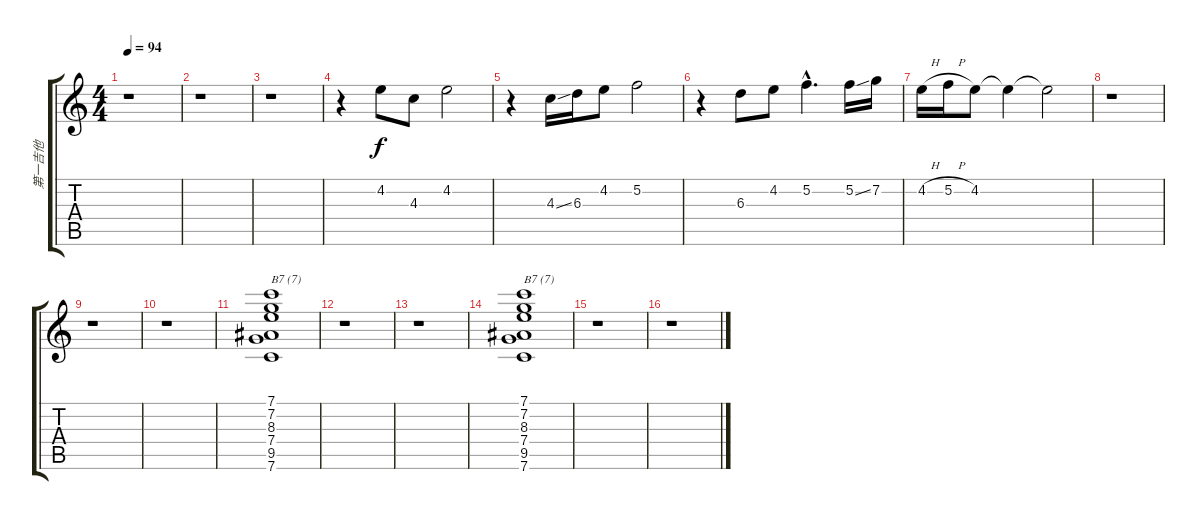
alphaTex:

\track ("第一吉他" "第一吉他") {instrument acousticguitarnylon}
\staff {score tabs}
\tuning (F4 C4 Ab3 Eb3 Bb2 F2) {hide}
\ts (4 4)
\tempo 94
\clef g2
\ks c
r.1{dy f instrument acousticguitarnylon} |
r.1 |
r.1 |
r.4 4.2.8 4.3.8 4.2.2 |
r.4 4.3{ss}.16 6.3.16 4.2.8 5.2.2 |
r.4 6.3.8 4.2.8 5.2{hac}.4{d} 5.2{ss}.16 7.2.16 |
4.2{h}.16 5.2{h}.16 4.2.8 4.2{t}.4 4.2{t}.2 |
r.1 |
r.1 |
r.1 |
(7.1 7.2 8.3 7.4 9.5 7.6).1{txt "B7 (7)"} |
r.1 |
r.1 |
(7.1 7.2 8.3 7.4 9.5 7.6).1{txt "B7 (7)"} |
r.1 |
r.1
